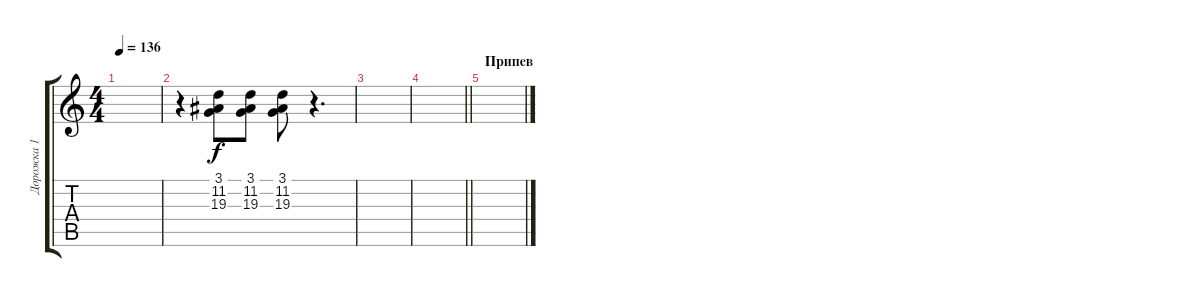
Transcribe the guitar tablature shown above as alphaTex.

\track ("Дорожка 1" "Дорожка 1") {instrument choiraahs}
\staff {score tabs}
\tuning (E4 B3 G3 D3 A2 E2) {hide}
\ts (4 4)
\tempo 136
\clef g2
\ks c
|
r.4 (3.1 11.2 19.3).8 (3.1 11.2 19.3).8 (3.1 11.2 19.3).8 r.4{d} |
|
\barLineRight lightlight
|
\section ("" "Припев")
